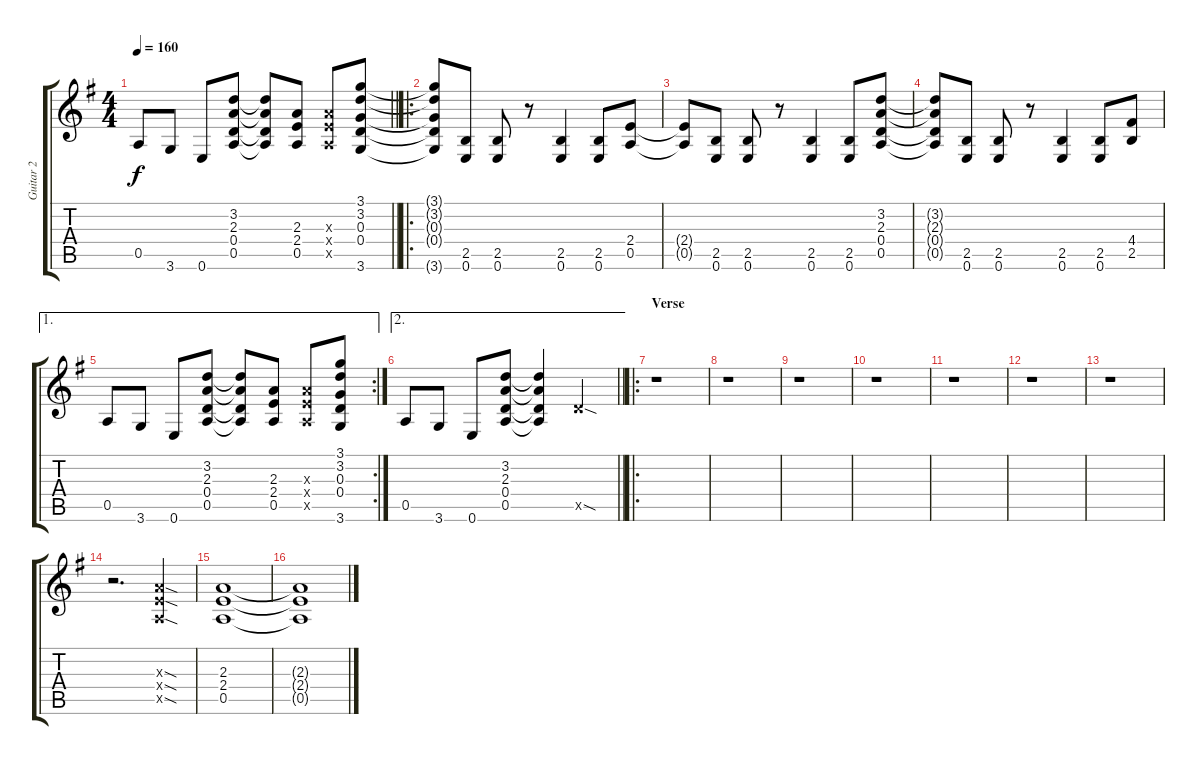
\track ("Guitar 2" "Guitar 2") {instrument distortionguitar}
\staff {score tabs}
\tuning (E4 B3 G3 D3 A2 E2) {hide}
\ts (4 4)
\tempo 160
\clef g2
\barLineRight lightlight
\ks g
0.5.8{dy f} 3.6.8 0.6.8 (3.2 2.3 0.4 0.5).8 (3.2{t} 2.3{t} 0.4{t} 0.5{t}).8 (2.3 2.4 0.5).8 (2.3{x} 2.4{x} 0.5{x}).8 (3.1 3.2 0.3 0.4 3.6).8 |
\ro
(3.1{t} 3.2{t} 0.3{t} 0.4{t} 3.6{t}).8 (2.5 0.6).8 (2.5 0.6).8 r.8 (2.5 0.6).4 (2.5 0.6).8 (2.4 0.5).8 |
(2.4{t} 0.5{t}).8 (2.5 0.6).8 (2.5 0.6).8 r.8 (2.5 0.6).4 (2.5 0.6).8 (3.2 2.3 0.4 0.5).8 |
(3.2{t} 2.3{t} 0.4{t} 0.5{t}).8 (2.5 0.6).8 (2.5 0.6).8 r.8 (2.5 0.6).4 (2.5 0.6).8 (4.4 2.5).8 |
\ae 1
\rc 2
0.5.8 3.6.8 0.6.8 (3.2 2.3 0.4 0.5).8 (3.2{t} 2.3{t} 0.4{t} 0.5{t}).8 (2.3 2.4 0.5).8 (2.3{x} 2.4{x} 0.5{x}).8 (3.1 3.2 0.3 0.4 3.6).8 |
\ae 2
\barLineRight lightlight
0.5.8 3.6.8 0.6.8 (3.2 2.3 0.4 0.5).8 (3.2{t} 2.3{t} 0.4{t} 0.5{t}).4 5.5{sod x}.4 |
\ro
\section ("" "Verse")
r.1 |
r.1 |
r.1 |
r.1 |
r.1 |
r.1 |
r.1 |
r.2{d} (2.3{sod x} 2.4{sod x} 0.5{sod x}).4 |
(2.3 2.4 0.5).1 |
(2.3{t} 2.4{t} 0.5{t}).1
